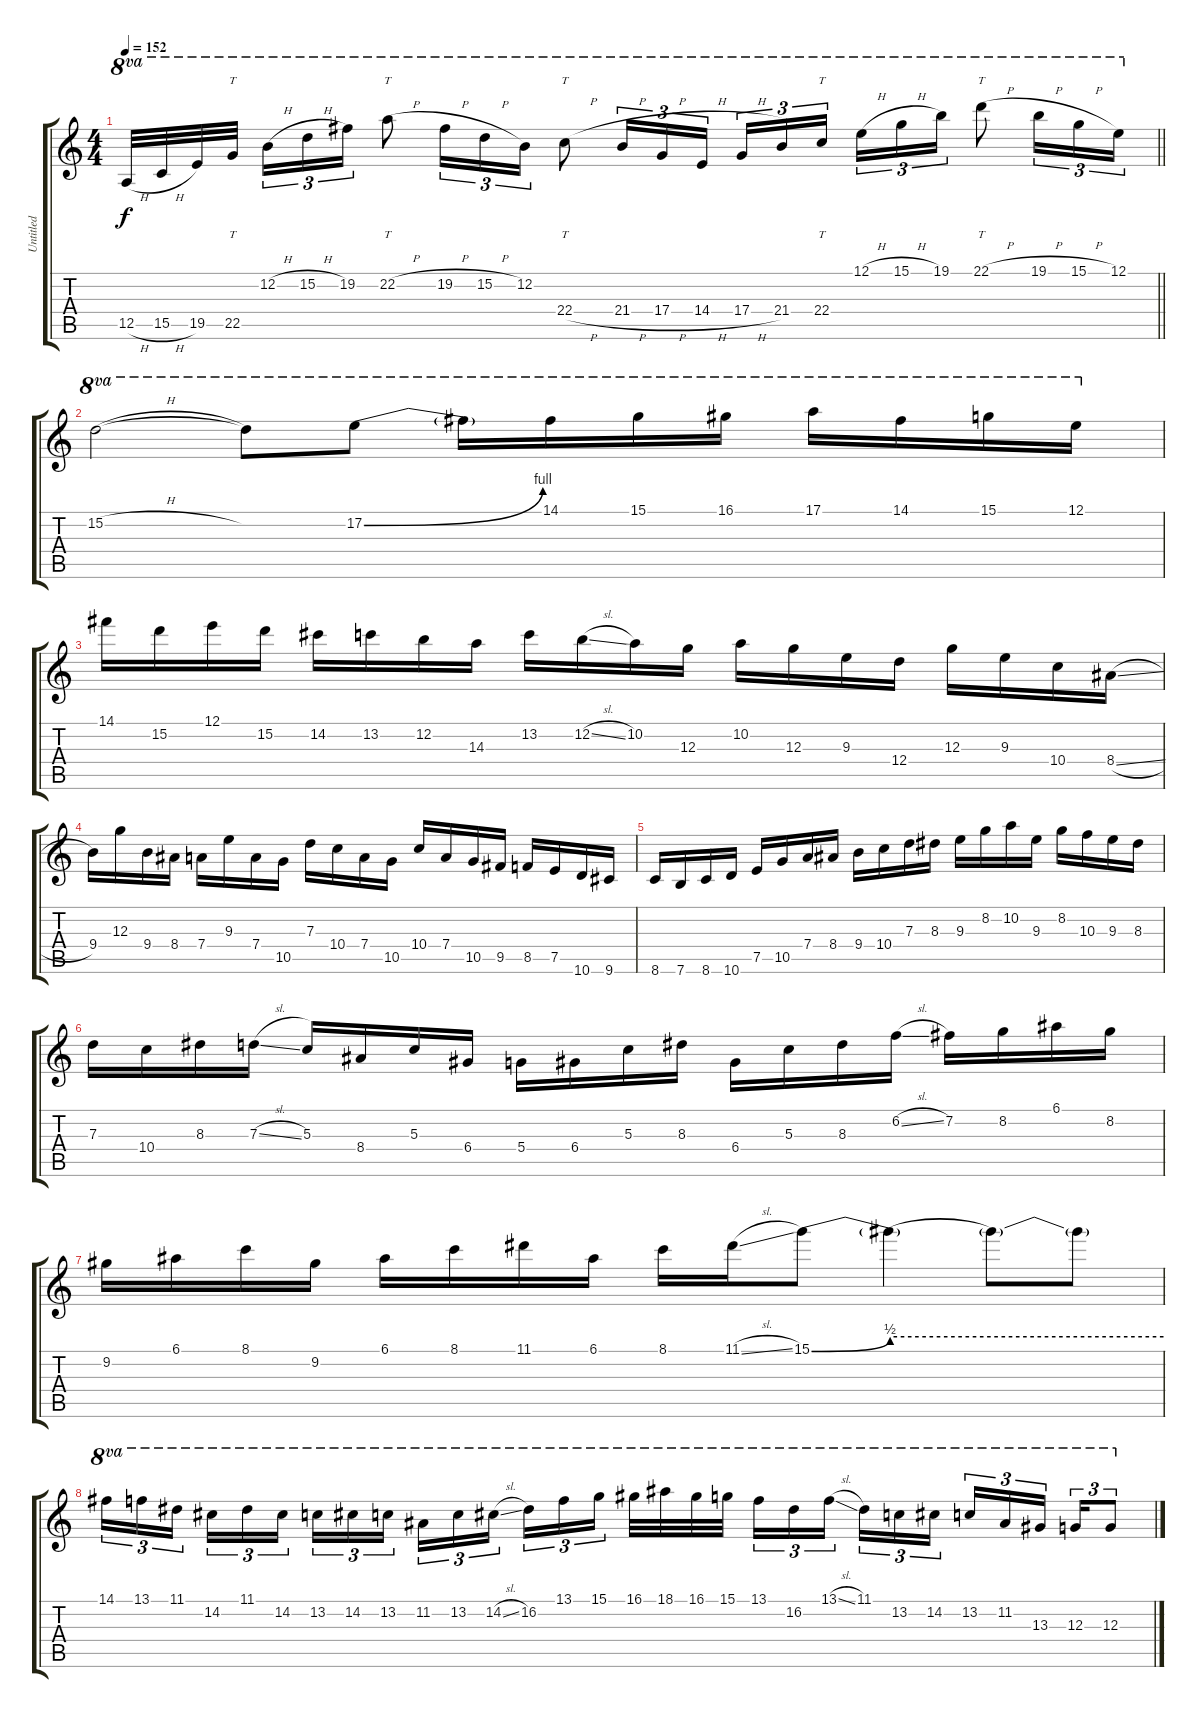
\track ("Untitled" "Untitled") {instrument overdrivenguitar}
\staff {score tabs}
\tuning (E4 B3 G3 D3 A2 E2) {hide}
\ts (4 4)
\tempo 152
\clef g2
\barLineRight lightlight
\ks c
12.5{h}.32{ot 8va dy f} 15.5{h}.32{ot 8va} 19.5.32{ot 8va} 22.5.32{tt ot 8va beam splitsecondary} 12.2{h}.16{tu (3 2) ot 8va} 15.2{h}.16{tu (3 2) ot 8va} 19.2.16{tu (3 2) ot 8va} 22.2{h}.8{tt ot 8va} 19.2{h}.16{tu (3 2) ot 8va} 15.2{h}.16{tu (3 2) ot 8va} 12.2.16{tu (3 2) ot 8va} 22.4{h}.8{tt ot 8va} 21.4{h}.16{tu (3 2) ot 8va} 17.4{h}.16{tu (3 2) ot 8va} 14.4{h}.16{tu (3 2) ot 8va} 17.4{h}.16{tu (3 2) ot 8va} 21.4.16{tu (3 2) ot 8va} 22.4.16{tt tu (3 2) ot 8va beam splitsecondary} 12.1{h}.16{tu (3 2) ot 8va} 15.1{h}.16{tu (3 2) ot 8va} 19.1.16{tu (3 2) ot 8va} 22.1{h}.8{tt ot 8va} 19.1{h}.16{tu (3 2) ot 8va} 15.1{h}.16{tu (3 2) ot 8va} 12.1.16{tu (3 2) ot 8va} |
15.2{h}.2{ot 8va} 15.2{t}.8{ot 8va} 17.2{be (bend 0 0 60 4)}.8{ot 8va} 17.2{t}.16{ot 8va} 14.1.16{ot 8va} 15.1.16{ot 8va} 16.1.16{ot 8va} 17.1.16{ot 8va} 14.1.16{ot 8va} 15.1.16{ot 8va} 12.1.16{ot 8va} |
14.1.16 15.2.16 12.1.16 15.2.16 14.2.16 13.2.16 12.2.16 14.3.16 13.2.16 12.2{sl}.16 10.2.16 12.3.16 10.2.16 12.3.16 9.3.16 12.4.16 12.3.16 9.3.16 10.4.16 8.4{sl}.16 |
9.4.16 12.3.16 9.4.16 8.4.16 7.4.16 9.3.16 7.4.16 10.5.16 7.3.16 10.4.16 7.4.16 10.5.16 10.4.16 7.4.16 10.5.16 9.5.16 8.5.16 7.5.16 10.6.16 9.6.16 |
8.6.16 7.6.16 8.6.16 10.6.16 7.5.16 10.5.16 7.4.16 8.4.16 9.4.16 10.4.16 7.3.16 8.3.16 9.3.16 8.2.16 10.2.16 9.3.16 8.2.16 10.3.16 9.3.16 8.3.16 |
7.3.16 10.4.16 8.3.16 7.3{sl}.16 5.3.16 8.4.16 5.3.16 6.4.16 5.4.16 6.4.16 5.3.16 8.3.16 6.4.16 5.3.16 8.3.16 6.2{sl}.16 7.2.16 8.2.16 6.1.16 8.2.16 |
9.2.16 6.1.16 8.1.16 9.2.16 6.1.16 8.1.16 11.1.16 6.1.16 8.1.16 11.1{sl}.16 15.1{be (bend 0 0 60 2)}.8 15.1{be (hold 0 2 60 2) t}.4 15.1{t}.8 15.1{t}.8 |
14.1.16{tu (3 2) ot 8va} 13.1.16{tu (3 2) ot 8va} 11.1.16{tu (3 2) ot 8va beam splitsecondary} 14.2.16{tu (3 2) ot 8va} 11.1.16{tu (3 2) ot 8va} 14.2.16{tu (3 2) ot 8va} 13.2.16{tu (3 2) ot 8va} 14.2.16{tu (3 2) ot 8va} 13.2.16{tu (3 2) ot 8va beam splitsecondary} 11.2.16{tu (3 2) ot 8va} 13.2.16{tu (3 2) ot 8va} 14.2{sl}.16{tu (3 2) ot 8va} 16.2.16{tu (3 2) ot 8va} 13.1.16{tu (3 2) ot 8va} 15.1.16{tu (3 2) ot 8va beam splitsecondary} 16.1.32{ot 8va} 18.1.32{ot 8va} 16.1.32{ot 8va} 15.1.32{ot 8va} 13.1.16{tu (3 2) ot 8va} 16.2.16{tu (3 2) ot 8va} 13.1{sl}.16{tu (3 2) ot 8va beam splitsecondary} 11.1.16{tu (3 2) ot 8va} 13.2.16{tu (3 2) ot 8va} 14.2.16{tu (3 2) ot 8va} 13.2.16{tu (3 2) ot 8va} 11.2.16{tu (3 2) ot 8va} 13.3.16{tu (3 2) ot 8va beam splitsecondary} 12.3.16{tu (3 2) ot 8va} 12.3.8{tu (3 2) ot 8va}
